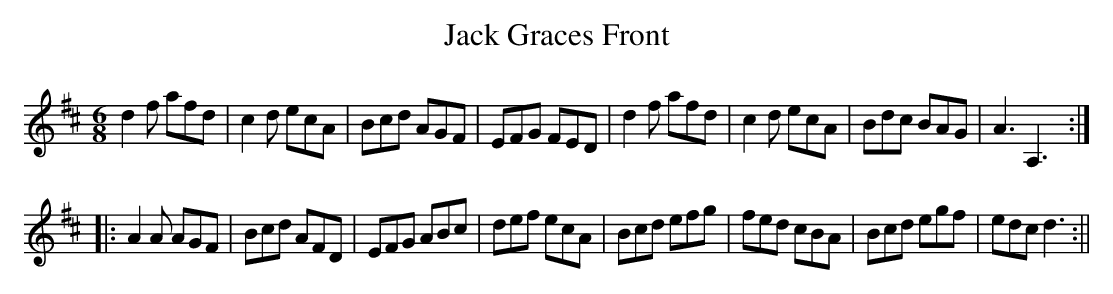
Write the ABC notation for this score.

X:1
T:Jack Graces Front
M:6/8
L:1/8
K:D
d2f afd | c2d ecA | Bcd AGF | EFG FED | d2f afd | c2d ecA | Bdc BAG | A3 A,3 :|
|: A2A AGF | Bcd AFD | EFG ABc | def ecA | Bcd efg | fed cBA | Bcd egf | edc d3 :||
